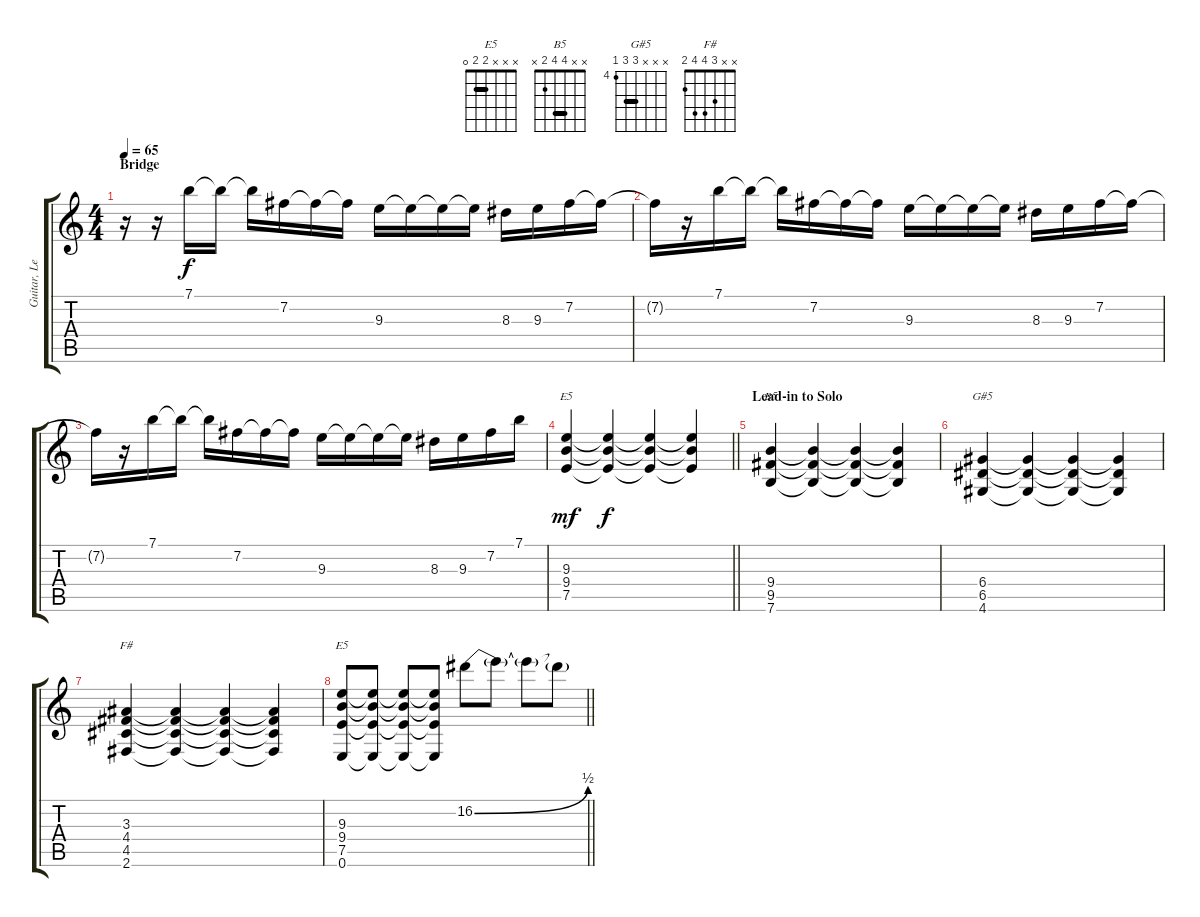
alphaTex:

\track ("Guitar, Lead" "Guitar, Le") {instrument overdrivenguitar}
\staff {score tabs}
\tuning (E4 B3 G3 D3 A2 E2) {hide}
\chord ("E5" x x 9 9 7 x) {firstfret 7 barre 9}
\chord ("B5" x x 4 4 2 x) {barre 4}
\chord ("G#5" x x x 6 6 4) {firstfret 4 barre 6}
\chord ("F#" x x 3 4 4 2)
\chord ("E5" x x x 2 2 0) {barre 2}
\ts (4 4)
\section ("" "Bridge")
\tempo 65
\clef g2
\ks c
r.16{dy f} r.16 7.1.16 7.1{t}.16 7.1{t}.16 7.2.16 7.2{t}.16 7.2{t}.16 9.3.16 9.3{t}.16 9.3{t}.16 9.3{t}.16 8.3.16 9.3.16 7.2.16 7.2{t}.16 |
7.2{t}.16 r.16 7.1.16 7.1{t}.16 7.1{t}.16 7.2.16 7.2{t}.16 7.2{t}.16 9.3.16 9.3{t}.16 9.3{t}.16 9.3{t}.16 8.3.16 9.3.16 7.2.16 7.2{t}.16 |
7.2{t}.16 r.16 7.1.16 7.1{t}.16 7.1{t}.16 7.2.16 7.2{t}.16 7.2{t}.16 9.3.16 9.3{t}.16 9.3{t}.16 9.3{t}.16 8.3.16 9.3.16 7.2.16 7.1.16 |
\barLineRight lightlight
(9.3 9.4 7.5).4{ch "E5" dy mf} (9.3{t} 9.4{t} 7.5{t}).4{dy f} (9.3{t} 9.4{t} 7.5{t}).4 (9.3{t} 9.4{t} 7.5{t}).4 |
\section ("" "Lead-in to Solo")
(9.4 9.5 7.6).4{ch "B5"} (9.4{t} 9.5{t} 7.6{t}).4 (9.4{t} 9.5{t} 7.6{t}).4 (9.4{t} 9.5{t} 7.6{t}).4 |
(6.4 6.5 4.6).4{ch "G#5"} (6.4{t} 6.5{t} 4.6{t}).4 (6.4{t} 6.5{t} 4.6{t}).4 (6.4{t} 6.5{t} 4.6{t}).4 |
(3.3 4.4 4.5 2.6).4{ch "F#"} (3.3{t} 4.4{t} 4.5{t} 2.6{t}).4 (3.3{t} 4.4{t} 4.5{t} 2.6{t}).4 (3.3{t} 4.4{t} 4.5{t} 2.6{t}).4 |
\barLineRight lightlight
(9.3 9.4 7.5 0.6).8{ch "E5"} (9.3{t} 9.4{t} 7.5{t} 0.6{t}).8 (9.3{t} 9.4{t} 7.5{t} 0.6{t}).8 (9.3{t} 9.4{t} 7.5{t} 0.6{t}).8 16.2{be (bend 0 0 60 2)}.8 16.2{t}.8 16.2{t}.8 16.2{t}.8
